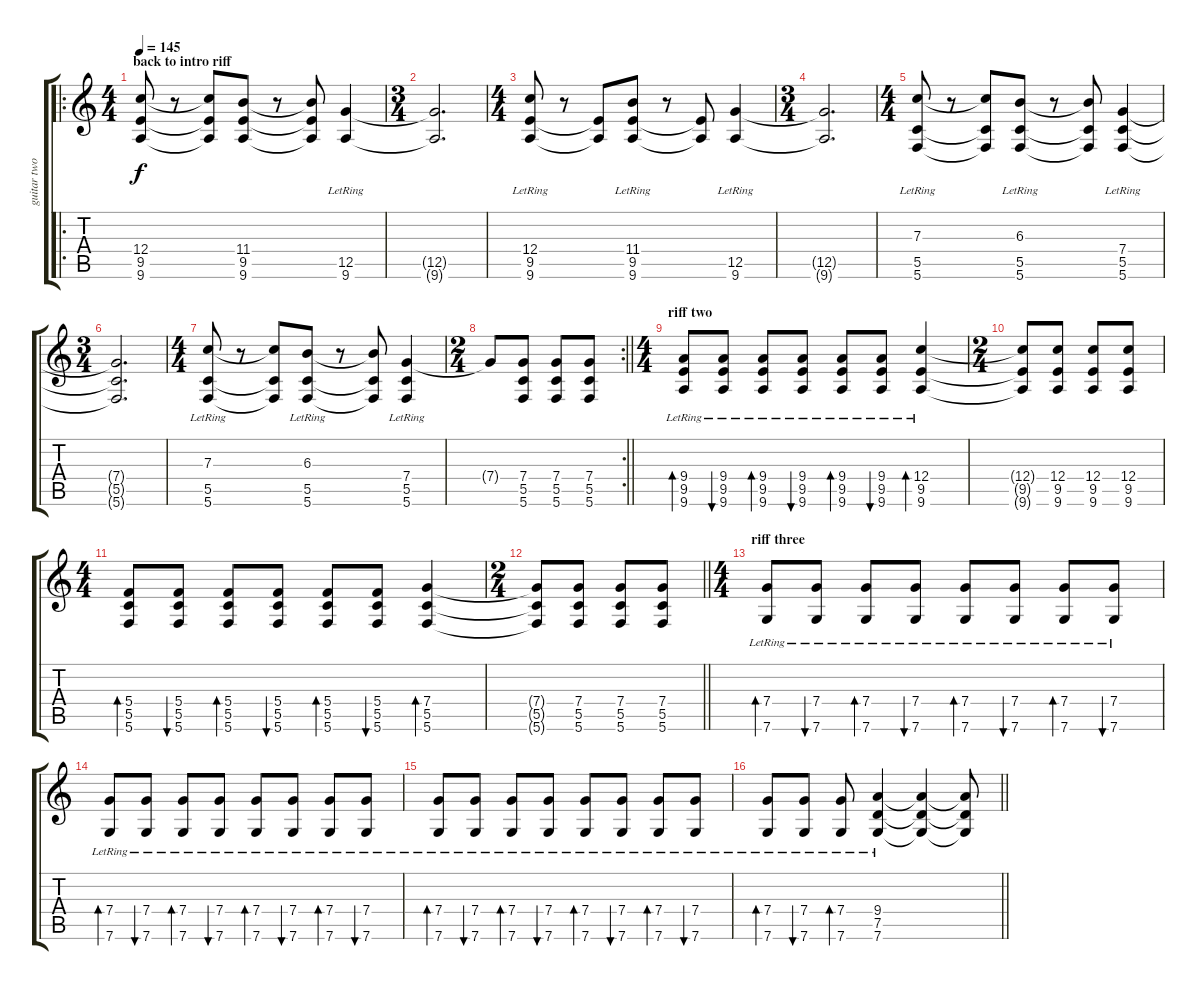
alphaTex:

\track ("guitar two" "guitar two") {instrument acousticguitarsteel}
\staff {score tabs}
\tuning (D4 A3 F3 C3 G2 C2) {hide}
\ro
\ts (4 4)
\section ("" "back to intro riff")
\tempo 145
\clef g2
\ks c
(12.4 9.5 9.6).8{dy f} r.8 (12.4{t} 9.5{t} 9.6{t}).8 (11.4 9.5 9.6).8 r.8 (11.4{t} 9.5{t} 9.6{t}).8 (12.5{lr} 9.6).4 |
\ts (3 4)
(12.5{t} 9.6{t}).2{d} |
\ts (4 4)
(12.4{lr} 9.5 9.6).8 r.8 (9.5{t} 9.6{t}).8 (11.4{lr} 9.5 9.6).8 r.8 (9.5{t} 9.6{t}).8 (12.5{lr} 9.6).4 |
\ts (3 4)
(12.5{t} 9.6{t}).2{d} |
\ts (4 4)
(7.3{lr} 5.5 5.6).8 r.8 (7.3{t} 5.5{t} 5.6{t}).8 (6.3{lr} 5.5 5.6).8 r.8 (6.3{t} 5.5{t} 5.6{t}).8 (7.4{lr} 5.5 5.6).4 |
\ts (3 4)
(7.4{t} 5.5{t} 5.6{t}).2{d} |
\ts (4 4)
(7.3{lr} 5.5 5.6).8 r.8 (7.3{t} 5.5{t} 5.6{t}).8 (6.3{lr} 5.5 5.6).8 r.8 (6.3{t} 5.5{t} 5.6{t}).8 (7.4{lr} 5.5 5.6).4 |
\rc 2
\ts (2 4)
\barLineRight lightlight
7.4{t}.8 (7.4 5.5 5.6).8 (7.4 5.5 5.6).8 (7.4 5.5 5.6).8 |
\ts (4 4)
\section ("" "riff two")
(9.4{lr} 9.5{lr} 9.6{lr}).8{bd 60} (9.4{lr} 9.5{lr} 9.6{lr}).8{bu 60} (9.4{lr} 9.5{lr} 9.6{lr}).8{bd 60} (9.4{lr} 9.5{lr} 9.6{lr}).8{bu 60} (9.4{lr} 9.5{lr} 9.6{lr}).8{bd 60} (9.4{lr} 9.5{lr} 9.6{lr}).8{bu 60} (12.4{lr} 9.5{lr} 9.6{lr}).4{bd 60} |
\ts (2 4)
(12.4{t} 9.5{t} 9.6{t}).8 (12.4 9.5 9.6).8 (12.4 9.5 9.6).8 (12.4 9.5 9.6).8 |
\ts (4 4)
(5.4 5.5 5.6).8{bd 30} (5.4 5.5 5.6).8{bu 30} (5.4 5.5 5.6).8{bd 30} (5.4 5.5 5.6).8{bu 30} (5.4 5.5 5.6).8{bd 30} (5.4 5.5 5.6).8{bu 30} (7.4 5.5 5.6).4{bd 30} |
\ts (2 4)
\barLineRight lightlight
(7.4{t} 5.5{t} 5.6{t}).8 (7.4 5.5 5.6).8 (7.4 5.5 5.6).8 (7.4 5.5 5.6).8 |
\ts (4 4)
\section ("" "riff three")
(7.4 7.6{lr}).8{bd 30} (7.4 7.6{lr}).8{bu 30} (7.4 7.6{lr}).8{bd 30} (7.4 7.6{lr}).8{bu 30} (7.4 7.6{lr}).8{bd 30} (7.4{lr} 7.6{lr}).8{bu 30} (7.4{lr} 7.6{lr}).8{bd 30} (7.4{lr} 7.6{lr}).8{bu 30} |
(7.4{lr} 7.6{lr}).8{bd 30} (7.4{lr} 7.6{lr}).8{bu 30} (7.4{lr} 7.6{lr}).8{bd 30} (7.4{lr} 7.6{lr}).8{bu 30} (7.4{lr} 7.6{lr}).8{bd 30} (7.4{lr} 7.6{lr}).8{bu 30} (7.4{lr} 7.6{lr}).8{bd 30} (7.4{lr} 7.6{lr}).8{bu 30} |
(7.4{lr} 7.6{lr}).8{bd 30} (7.4{lr} 7.6{lr}).8{bu 30} (7.4{lr} 7.6{lr}).8{bd 30} (7.4{lr} 7.6{lr}).8{bu 30} (7.4{lr} 7.6{lr}).8{bd 30} (7.4{lr} 7.6{lr}).8{bu 30} (7.4{lr} 7.6{lr}).8{bd 30} (7.4{lr} 7.6{lr}).8{bu 30} |
\barLineRight lightlight
(7.4{lr} 7.6{lr}).8{bd 30} (7.4{lr} 7.6{lr}).8{bu 30} (7.4{lr} 7.6{lr}).8{bd 30} (9.4{lr} 7.5 7.6).4 (9.4{t} 7.5{t} 7.6{t}).4 (9.4{t} 7.5{t} 7.6{t}).8
